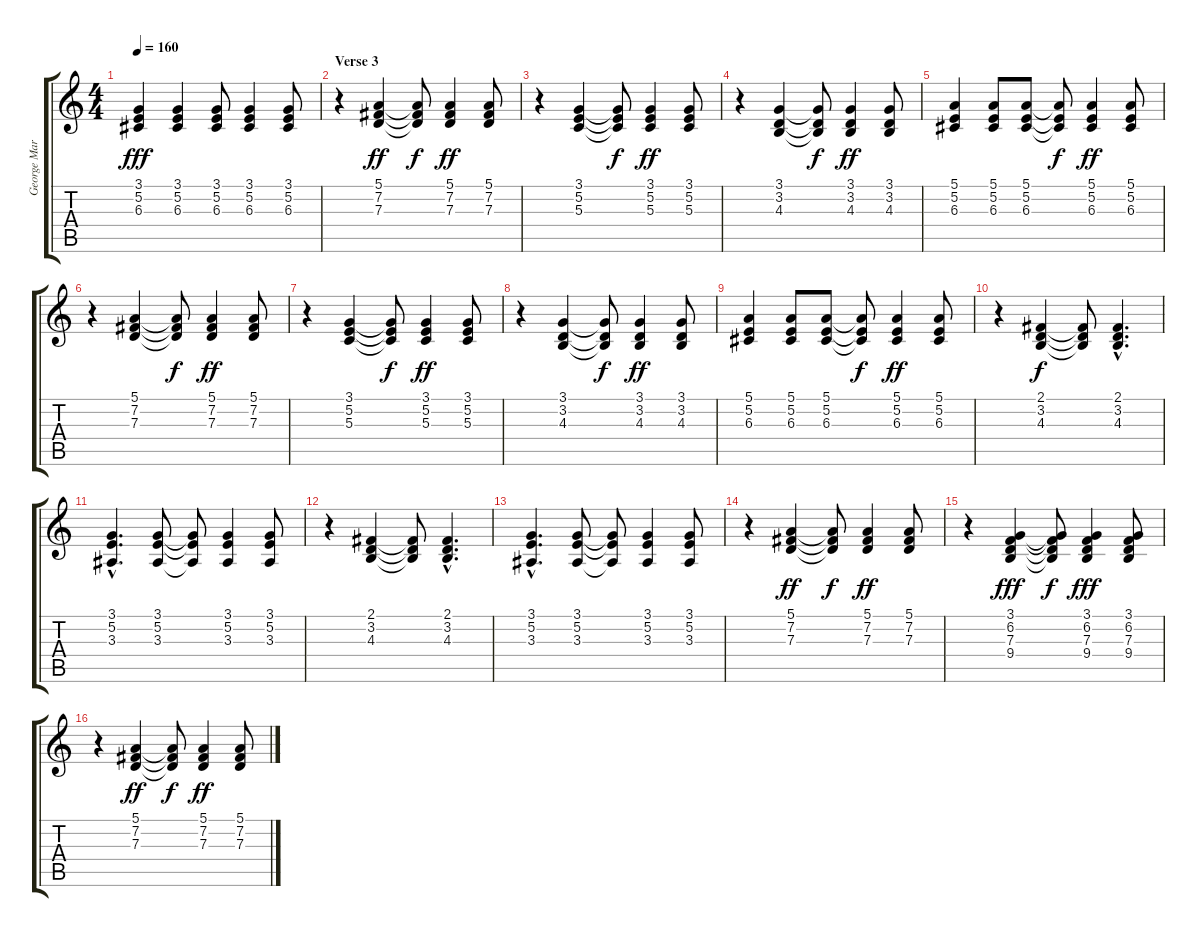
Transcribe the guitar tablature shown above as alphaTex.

\track ("George Martin" "George Mar") {instrument electricgrandpiano}
\staff {score tabs}
\tuning (E4 B3 G3 D3 A2 E2) {hide}
\ts (4 4)
\tempo 160
\clef g2
\ks c
(3.1 5.2 6.3).4{dy fff} (3.1 5.2 6.3).4 (3.1 5.2 6.3).8 (3.1 5.2 6.3).4 (3.1 5.2 6.3).8 |
\section ("" "Verse 3")
r.4 (5.1 7.2 7.3).4{dy ff} (5.1{t} 7.2{t} 7.3{t}).8{dy f} (5.1 7.2 7.3).4{dy ff} (5.1 7.2 7.3).8 |
r.4 (3.1 5.2 5.3).4 (3.1{t} 5.2{t} 5.3{t}).8{dy f} (3.1 5.2 5.3).4{dy ff} (3.1 5.2 5.3).8 |
r.4 (3.1 3.2 4.3).4 (3.1{t} 3.2{t} 4.3{t}).8{dy f} (3.1 3.2 4.3).4{dy ff} (3.1 3.2 4.3).8 |
(5.1 5.2 6.3).4 (5.1 5.2 6.3).8 (5.1 5.2 6.3).8 (5.1{t} 5.2{t} 6.3{t}).8{dy f} (5.1 5.2 6.3).4{dy ff} (5.1 5.2 6.3).8 |
r.4 (5.1 7.2 7.3).4 (5.1{t} 7.2{t} 7.3{t}).8{dy f} (5.1 7.2 7.3).4{dy ff} (5.1 7.2 7.3).8 |
r.4 (3.1 5.2 5.3).4 (3.1{t} 5.2{t} 5.3{t}).8{dy f} (3.1 5.2 5.3).4{dy ff} (3.1 5.2 5.3).8 |
r.4 (3.1 3.2 4.3).4 (3.1{t} 3.2{t} 4.3{t}).8{dy f} (3.1 3.2 4.3).4{dy ff} (3.1 3.2 4.3).8 |
(5.1 5.2 6.3).4 (5.1 5.2 6.3).8 (5.1 5.2 6.3).8 (5.1{t} 5.2{t} 6.3{t}).8{dy f} (5.1 5.2 6.3).4{dy ff} (5.1 5.2 6.3).8 |
r.4 (2.1 3.2 4.3).4{dy f} (2.1{t} 3.2{t} 4.3{t}).8 (2.1{hac} 3.2{hac} 4.3{hac}).4{d} |
(3.1{hac} 5.2{hac} 3.3{hac}).4{d} (3.1 5.2 3.3).8 (3.1{t} 5.2{t} 3.3{t}).8 (3.1 5.2 3.3).4 (3.1 5.2 3.3).8 |
r.4 (2.1 3.2 4.3).4 (2.1{t} 3.2{t} 4.3{t}).8 (2.1{hac} 3.2{hac} 4.3{hac}).4{d} |
(3.1{hac} 5.2{hac} 3.3{hac}).4{d} (3.1 5.2 3.3).8 (3.1{t} 5.2{t} 3.3{t}).8 (3.1 5.2 3.3).4 (3.1 5.2 3.3).8 |
r.4 (5.1 7.2 7.3).4{dy ff} (5.1{t} 7.2{t} 7.3{t}).8{dy f} (5.1 7.2 7.3).4{dy ff} (5.1 7.2 7.3).8 |
r.4 (3.1 6.2 7.3 9.4).4{dy fff} (3.1{t} 6.2{t} 7.3{t} 9.4{t}).8{dy f} (3.1 6.2 7.3 9.4).4{dy fff} (3.1 6.2 7.3 9.4).8 |
r.4 (5.1 7.2 7.3).4{dy ff} (5.1{t} 7.2{t} 7.3{t}).8{dy f} (5.1 7.2 7.3).4{dy ff} (5.1 7.2 7.3).8
